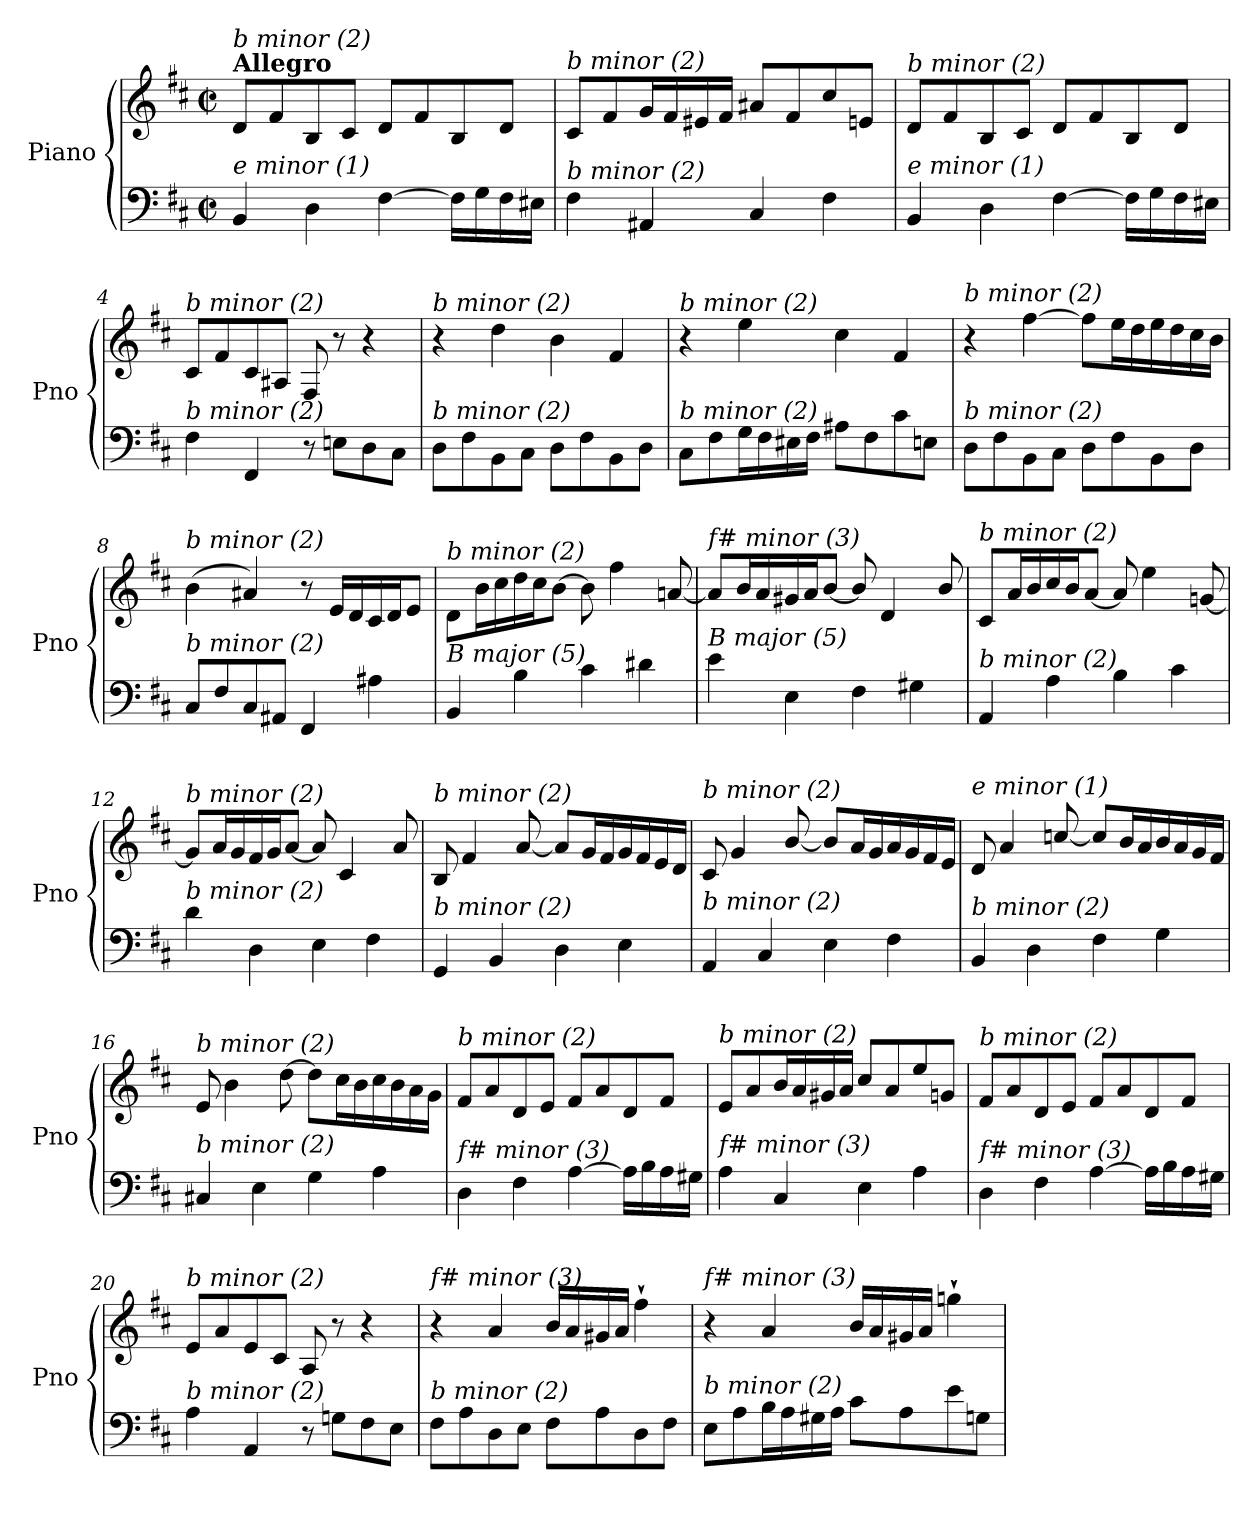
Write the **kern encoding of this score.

**kern	**kern
*part1	*part1
*staff2	*staff1
*I"Piano	*
*I'Pno	*
*clefF4	*clefG2
*k[f#c#]	*k[f#c#]
*M2/2	*M2/2
*met(c|)	*met(c|)
=1	=1
!	!LO:TX:a:B:t=Allegro
!	!LO:TX:i:t=b minor (2)
!LO:TX:i:t=e minor (1)	!
4BB/	8d/L
.	8f#/
4D\	8B/
.	8c#/J
[4F#\	8d/L
.	8f#/
16F#\LL]	8B/
16G\	.
16F#\	8d/J
16E#X\JJ	.
=2	=2
!	!LO:TX:i:t=b minor (2)
!LO:TX:i:t=b minor (2)	!
4F#\	8c#/L
.	8f#/
4AA#X/	16g/L
.	16f#/
.	16e#X/
.	16f#/JJ
4C#/	8a#X/L
.	8f#/
4F#\	8cc#/
.	8en/J
=3	=3
!	!LO:TX:i:t=b minor (2)
!LO:TX:i:t=e minor (1)	!
4BB/	8d/L
.	8f#/
4D\	8B/
.	8c#/J
[4F#\	8d/L
.	8f#/
16F#\LL]	8B/
16G\	.
16F#\	8d/J
16E#X\JJ	.
=4	=4
!	!LO:TX:i:t=b minor (2)
!LO:TX:i:t=b minor (2)	!
4F#\	8c#/L
.	8f#/
4FF#/	8c#/
.	8A#X/J
8r	8F#/
8En\L	8r
8D\	4r
8C#\J	.
!!LO:LB:g=z
=5	=5
!	!LO:TX:i:t=b minor (2)
!LO:TX:i:t=b minor (2)	!
8D\L	4r
8F#\	.
8BB\	4dd\
8C#\J	.
8D\L	4b\
8F#\	.
8BB\	4f#/
8D\J	.
=6	=6
!	!LO:TX:i:t=b minor (2)
!LO:TX:i:t=b minor (2)	!
8C#\L	4r
8F#\	.
16G\L	4ee\
16F#\	.
16E#X\	.
16F#\JJ	.
8A#X\L	4cc#\
8F#\	.
8c#\	4f#/
8En\J	.
=7	=7
!	!LO:TX:i:t=b minor (2)
!LO:TX:i:t=b minor (2)	!
8D\L	4r
8F#\	.
8BB\	[4ff#\
8C#\J	.
8D\L	8ff#\L]
8F#\	16ee\L
.	16dd\
8BB\	16ee\
.	16dd\
8D\J	16cc#\
.	16b\JJ
=8	=8
!	!LO:TX:i:t=b minor (2)
!LO:TX:i:t=b minor (2)	!
8C#/L	(4b\
8F#/	.
8C#/	4a#X/)
8AA#X/J	.
4FF#/	8r
.	16e/LL
.	16d/
4A#X\	16c#/
.	16d/J
.	8e/J
=9	=9
!	!LO:TX:i:t=b minor (2)
!LO:TX:i:t=B major (5)	!
4BB/	8d\L
.	16b\L
.	16cc#\
4B\	16dd\
.	16cc#\J
.	[8b\J
4c#\	8b\]
.	4ff#\
4d#X\	.
.	[8an/
!!LO:LB:g=z
=10	=10
!	!LO:TX:i:t=f# minor (3)
!LO:TX:i:t=B major (5)	!
4e\	8a/L]
.	16b/L
.	16a/
4E\	16g#X/
.	16a/J
.	[8b/J
4F#\	8b/]
.	4d/
4G#X\	.
.	8b/
=11	=11
!	!LO:TX:i:t=b minor (2)
!LO:TX:i:t=b minor (2)	!
4AA/	8c#/L
.	16a/L
.	16b/
4A\	16cc#/
.	16b/J
.	[8a/J
4B\	8a/]
.	4ee\
4c#\	.
.	[8gn/
=12	=12
!	!LO:TX:i:t=b minor (2)
!LO:TX:i:t=b minor (2)	!
4d\	8g/L]
.	16a/L
.	16g/
4D\	16f#/
.	16g/J
.	[8a/J
4E\	8a/]
.	4c#/
4F#\	.
.	8a/
=13	=13
!	!LO:TX:i:t=b minor (2)
!LO:TX:i:t=b minor (2)	!
4GG/	8B/
.	4f#/
4BB/	.
.	[8a/
4D\	8a/L]
.	16g/L
.	16f#/
4E\	16g/
.	16f#/
.	16e/
.	16d/JJ
=14	=14
!	!LO:TX:i:t=b minor (2)
!LO:TX:i:t=b minor (2)	!
4AA/	8c#/
.	4g/
4C#/	.
.	[8b/
4E\	8b/L]
.	16a/L
.	16g/
4F#\	16a/
.	16g/
.	16f#/
.	16e/JJ
!!LO:LB:g=z
=15	=15
!	!LO:TX:i:t=e minor (1)
!LO:TX:i:t=b minor (2)	!
4BB/	8d/
.	4a/
4D\	.
.	[8ccn/
4F#\	8cc/L]
.	16b/L
.	16a/
4G\	16b/
.	16a/
.	16g/
.	16f#/JJ
=16	=16
!	!LO:TX:i:t=b minor (2)
!LO:TX:i:t=b minor (2)	!
4C#X/	8e/
.	4b\
4E\	.
.	[8dd\
4G\	8dd\L]
.	16cc#\L
.	16b\
4A\	16cc#\
.	16b\
.	16a\
.	16g\JJ
=17	=17
!	!LO:TX:i:t=b minor (2)
!LO:TX:i:t=f# minor (3)	!
4D\	8f#/L
.	8a/
4F#\	8d/
.	8e/J
[4A\	8f#/L
.	8a/
16A\LL]	8d/
16B\	.
16A\	8f#/J
16G#X\JJ	.
=18	=18
!	!LO:TX:i:t=b minor (2)
!LO:TX:i:t=f# minor (3)	!
4A\	8e/L
.	8a/
4C#/	16b/L
.	16a/
.	16g#X/
.	16a/JJ
4E\	8cc#/L
.	8a/
4A\	8ee/
.	8gn/J
=19	=19
!	!LO:TX:i:t=b minor (2)
!LO:TX:i:t=f# minor (3)	!
4D\	8f#/L
.	8a/
4F#\	8d/
.	8e/J
[4A\	8f#/L
.	8a/
16A\LL]	8d/
16B\	.
16A\	8f#/J
16G#X\JJ	.
!!LO:LB:g=z
=20	=20
!	!LO:TX:i:t=b minor (2)
!LO:TX:i:t=b minor (2)	!
4A\	8e/L
.	8a/
4AA/	8e/
.	8c#/J
8r	8A/
8Gn\L	8r
8F#\	4r
8E\J	.
=21	=21
!	!LO:TX:i:t=f# minor (3)
!LO:TX:i:t=b minor (2)	!
8F#\L	4r
8A\	.
8D\	4a/
8E\J	.
8F#\L	16b/LL
.	16a/
8A\	16g#X/
.	16a/JJ
8D\	4ff#`\
8F#\J	.
=22	=22
!	!LO:TX:i:t=f# minor (3)
!LO:TX:i:t=b minor (2)	!
8E\L	4r
8A\	.
16B\L	4a/
16A\	.
16G#X\	.
16A\JJ	.
8c#\L	16b/LL
.	16a/
8A\	16g#X/
.	16a/JJ
8e\	4ggn`\
8Gn\J	.
=	=
*-	*-
